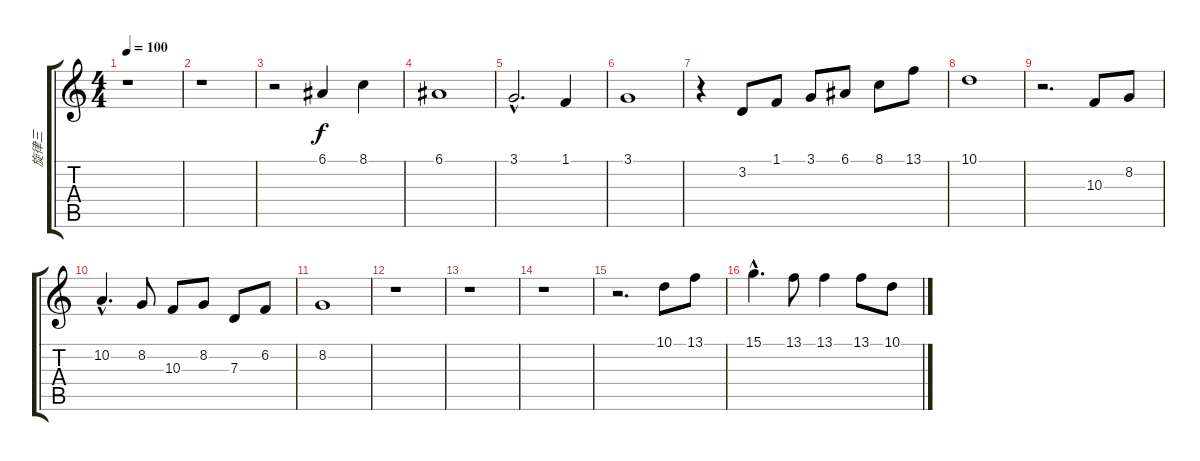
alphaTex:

\track ("旋律三" "旋律三") {instrument tenorsax}
\staff {score tabs}
\tuning (E4 B3 G3 D3 A2 E2) {hide}
\ts (4 4)
\tempo 100
\clef g2
\ks c
r.1{dy f} |
r.1 |
r.2 6.1.4 8.1.4 |
6.1.1 |
3.1{hac}.2{d} 1.1.4 |
3.1.1 |
r.4 3.2.8 1.1.8 3.1.8 6.1.8 8.1.8 13.1.8 |
10.1.1 |
r.2{d} 10.3.8 8.2.8 |
10.2{hac}.4{d} 8.2.8 10.3.8 8.2.8 7.3.8 6.2.8 |
8.2.1 |
r.1 |
r.1 |
r.1 |
r.2{d} 10.1.8 13.1.8 |
15.1{hac}.4{d} 13.1.8 13.1.4 13.1.8 10.1.8
